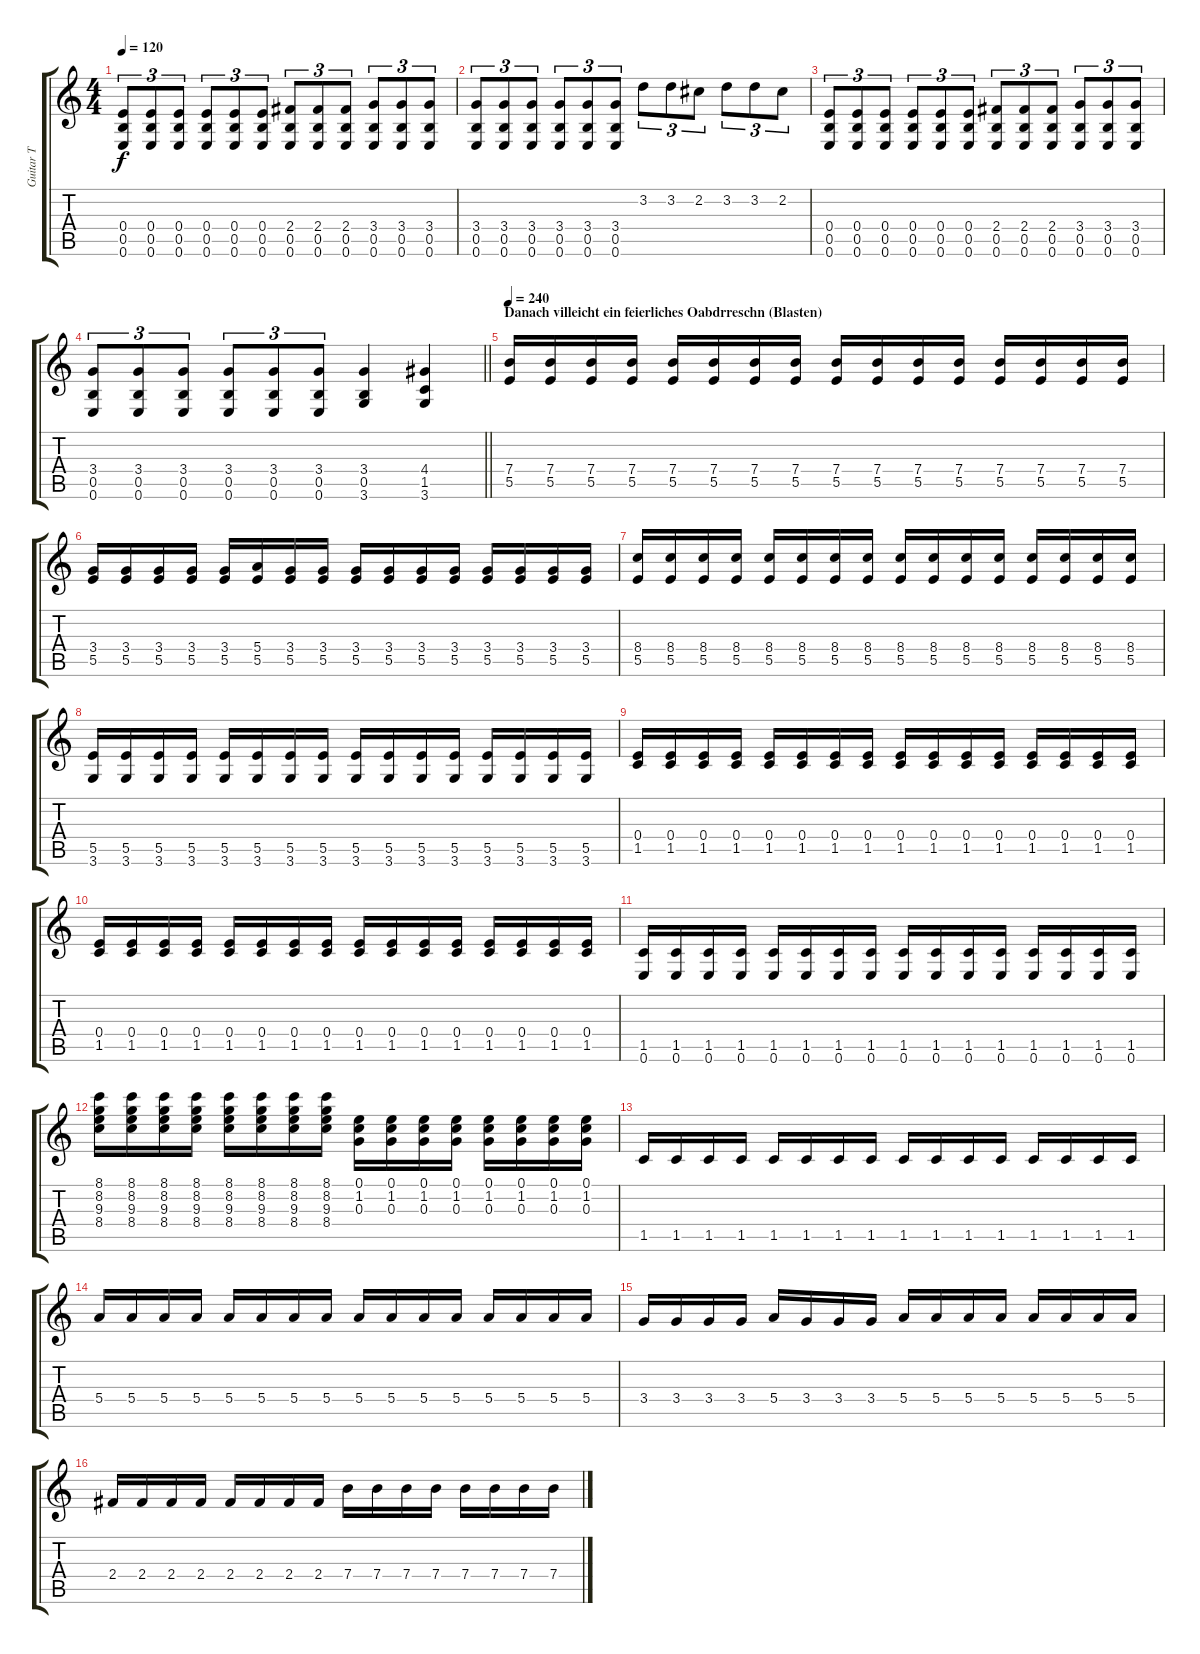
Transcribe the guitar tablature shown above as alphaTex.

\track ("Guitar T" "Guitar T") {instrument distortionguitar}
\staff {score tabs}
\tuning (E4 B3 G3 E3 B2 E2) {hide}
\ts (4 4)
\tempo 120
\clef g2
\ks c
(0.4 0.5 0.6).8{tu (3 2) dy f} (0.4 0.5 0.6).8{tu (3 2)} (0.4 0.5 0.6).8{tu (3 2)} (0.4 0.5 0.6).8{tu (3 2)} (0.4 0.5 0.6).8{tu (3 2)} (0.4 0.5 0.6).8{tu (3 2)} (2.4 0.5 0.6).8{tu (3 2)} (2.4 0.5 0.6).8{tu (3 2)} (2.4 0.5 0.6).8{tu (3 2)} (3.4 0.5 0.6).8{tu (3 2)} (3.4 0.5 0.6).8{tu (3 2)} (3.4 0.5 0.6).8{tu (3 2)} |
(3.4 0.5 0.6).8{tu (3 2)} (3.4 0.5 0.6).8{tu (3 2)} (3.4 0.5 0.6).8{tu (3 2)} (3.4 0.5 0.6).8{tu (3 2)} (3.4 0.5 0.6).8{tu (3 2)} (3.4 0.5 0.6).8{tu (3 2)} 3.2.8{tu (3 2)} 3.2.8{tu (3 2)} 2.2.8{tu (3 2)} 3.2.8{tu (3 2)} 3.2.8{tu (3 2)} 2.2.8{tu (3 2)} |
(0.4 0.5 0.6).8{tu (3 2)} (0.4 0.5 0.6).8{tu (3 2)} (0.4 0.5 0.6).8{tu (3 2)} (0.4 0.5 0.6).8{tu (3 2)} (0.4 0.5 0.6).8{tu (3 2)} (0.4 0.5 0.6).8{tu (3 2)} (2.4 0.5 0.6).8{tu (3 2)} (2.4 0.5 0.6).8{tu (3 2)} (2.4 0.5 0.6).8{tu (3 2)} (3.4 0.5 0.6).8{tu (3 2)} (3.4 0.5 0.6).8{tu (3 2)} (3.4 0.5 0.6).8{tu (3 2)} |
\barLineRight lightlight
(3.4 0.5 0.6).8{tu (3 2)} (3.4 0.5 0.6).8{tu (3 2)} (3.4 0.5 0.6).8{tu (3 2)} (3.4 0.5 0.6).8{tu (3 2)} (3.4 0.5 0.6).8{tu (3 2)} (3.4 0.5 0.6).8{tu (3 2)} (3.4 0.5 3.6).4 (4.4 1.5 3.6).4 |
\section ("" "Danach villeicht ein feierliches Oabdrreschn (Blasten)")
\tempo 240
(7.4 5.5).16 (7.4 5.5).16 (7.4 5.5).16 (7.4 5.5).16 (7.4 5.5).16 (7.4 5.5).16 (7.4 5.5).16 (7.4 5.5).16 (7.4 5.5).16 (7.4 5.5).16 (7.4 5.5).16 (7.4 5.5).16 (7.4 5.5).16 (7.4 5.5).16 (7.4 5.5).16 (7.4 5.5).16 |
(3.4 5.5).16 (3.4 5.5).16 (3.4 5.5).16 (3.4 5.5).16 (3.4 5.5).16 (5.4 5.5).16 (3.4 5.5).16 (3.4 5.5).16 (3.4 5.5).16 (3.4 5.5).16 (3.4 5.5).16 (3.4 5.5).16 (3.4 5.5).16 (3.4 5.5).16 (3.4 5.5).16 (3.4 5.5).16 |
(8.4 5.5).16 (8.4 5.5).16 (8.4 5.5).16 (8.4 5.5).16 (8.4 5.5).16 (8.4 5.5).16 (8.4 5.5).16 (8.4 5.5).16 (8.4 5.5).16 (8.4 5.5).16 (8.4 5.5).16 (8.4 5.5).16 (8.4 5.5).16 (8.4 5.5).16 (8.4 5.5).16 (8.4 5.5).16 |
(5.5 3.6).16 (5.5 3.6).16 (5.5 3.6).16 (5.5 3.6).16 (5.5 3.6).16 (5.5 3.6).16 (5.5 3.6).16 (5.5 3.6).16 (5.5 3.6).16 (5.5 3.6).16 (5.5 3.6).16 (5.5 3.6).16 (5.5 3.6).16 (5.5 3.6).16 (5.5 3.6).16 (5.5 3.6).16 |
(0.4 1.5).16 (0.4 1.5).16 (0.4 1.5).16 (0.4 1.5).16 (0.4 1.5).16 (0.4 1.5).16 (0.4 1.5).16 (0.4 1.5).16 (0.4 1.5).16 (0.4 1.5).16 (0.4 1.5).16 (0.4 1.5).16 (0.4 1.5).16 (0.4 1.5).16 (0.4 1.5).16 (0.4 1.5).16 |
(0.4 1.5).16 (0.4 1.5).16 (0.4 1.5).16 (0.4 1.5).16 (0.4 1.5).16 (0.4 1.5).16 (0.4 1.5).16 (0.4 1.5).16 (0.4 1.5).16 (0.4 1.5).16 (0.4 1.5).16 (0.4 1.5).16 (0.4 1.5).16 (0.4 1.5).16 (0.4 1.5).16 (0.4 1.5).16 |
(1.5 0.6).16 (1.5 0.6).16 (1.5 0.6).16 (1.5 0.6).16 (1.5 0.6).16 (1.5 0.6).16 (1.5 0.6).16 (1.5 0.6).16 (1.5 0.6).16 (1.5 0.6).16 (1.5 0.6).16 (1.5 0.6).16 (1.5 0.6).16 (1.5 0.6).16 (1.5 0.6).16 (1.5 0.6).16 |
(8.1 8.2 9.3 8.4).16 (8.1 8.2 9.3 8.4).16 (8.1 8.2 9.3 8.4).16 (8.1 8.2 9.3 8.4).16 (8.1 8.2 9.3 8.4).16 (8.1 8.2 9.3 8.4).16 (8.1 8.2 9.3 8.4).16 (8.1 8.2 9.3 8.4).16 (0.1 1.2 0.3).16 (0.1 1.2 0.3).16 (0.1 1.2 0.3).16 (0.1 1.2 0.3).16 (0.1 1.2 0.3).16 (0.1 1.2 0.3).16 (0.1 1.2 0.3).16 (0.1 1.2 0.3).16 |
1.5.16 1.5.16 1.5.16 1.5.16 1.5.16 1.5.16 1.5.16 1.5.16 1.5.16 1.5.16 1.5.16 1.5.16 1.5.16 1.5.16 1.5.16 1.5.16 |
5.4.16 5.4.16 5.4.16 5.4.16 5.4.16 5.4.16 5.4.16 5.4.16 5.4.16 5.4.16 5.4.16 5.4.16 5.4.16 5.4.16 5.4.16 5.4.16 |
3.4.16 3.4.16 3.4.16 3.4.16 5.4.16 3.4.16 3.4.16 3.4.16 5.4.16 5.4.16 5.4.16 5.4.16 5.4.16 5.4.16 5.4.16 5.4.16 |
2.4.16 2.4.16 2.4.16 2.4.16 2.4.16 2.4.16 2.4.16 2.4.16 7.4.16 7.4.16 7.4.16 7.4.16 7.4.16 7.4.16 7.4.16 7.4.16
